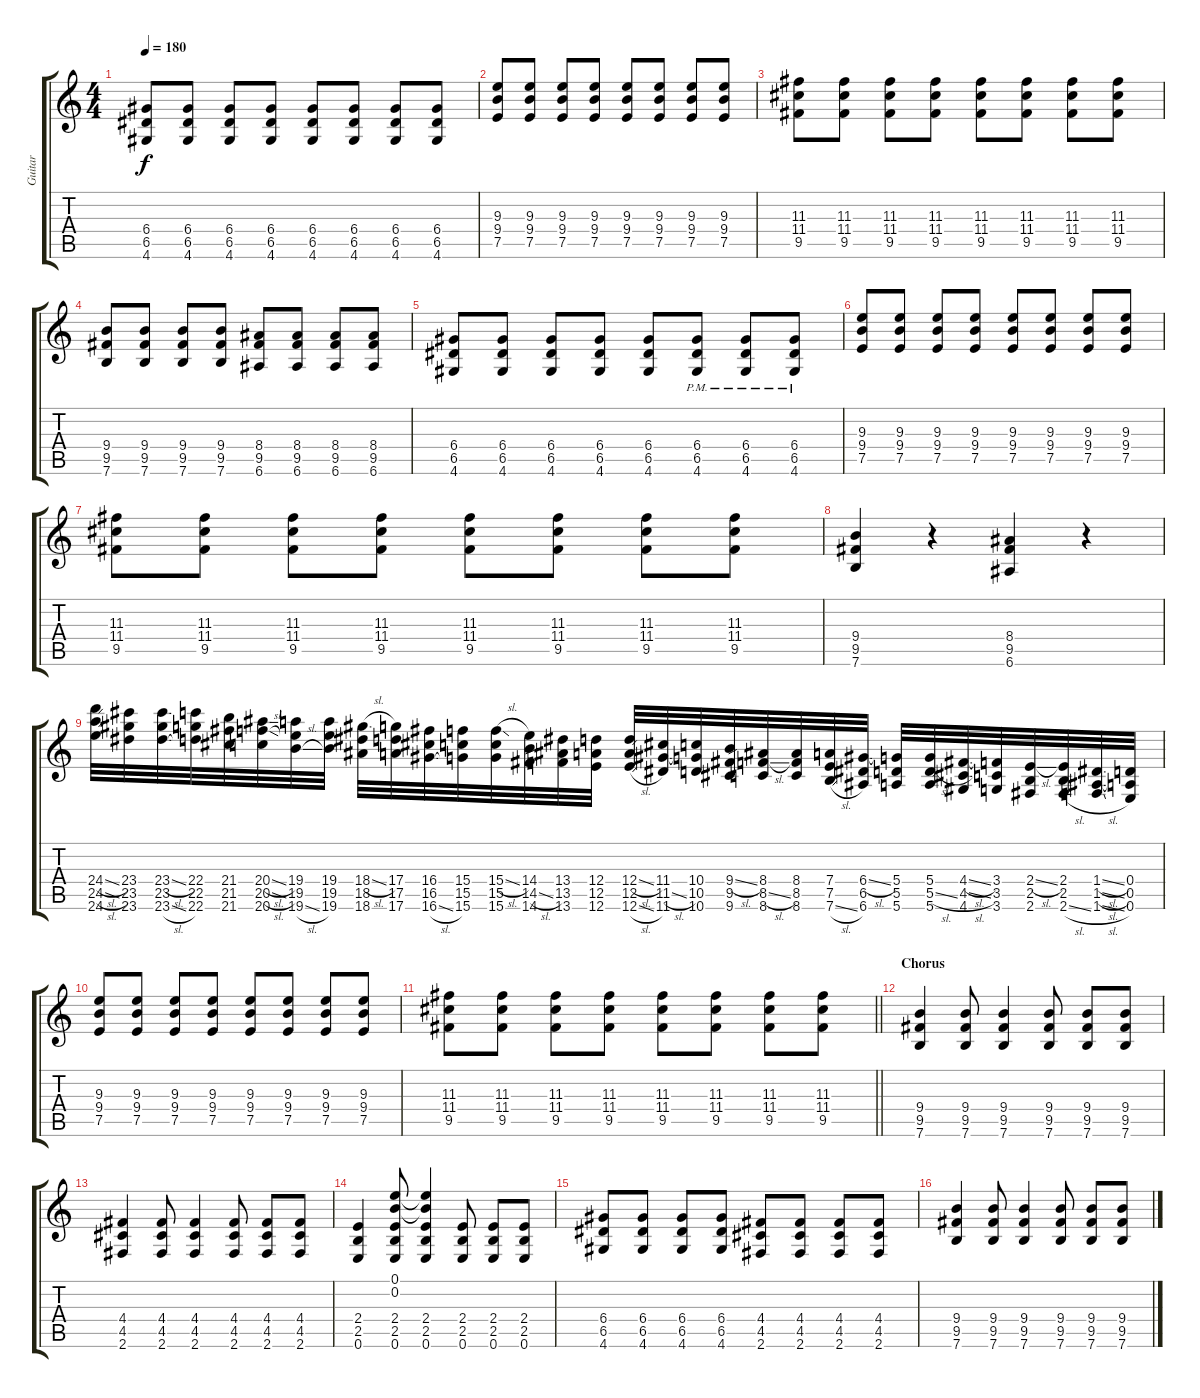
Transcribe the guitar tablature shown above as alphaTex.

\track ("Guitar" "Guitar") {instrument distortionguitar}
\staff {score tabs}
\tuning (E4 B3 G3 D3 A2 E2) {hide}
\ts (4 4)
\tempo 180
\clef g2
\ks c
(6.4 6.5 4.6).8{dy f} (6.4 6.5 4.6).8 (6.4 6.5 4.6).8 (6.4 6.5 4.6).8 (6.4 6.5 4.6).8 (6.4 6.5 4.6).8 (6.4 6.5 4.6).8 (6.4 6.5 4.6).8 |
(9.3 9.4 7.5).8 (9.3 9.4 7.5).8 (9.3 9.4 7.5).8 (9.3 9.4 7.5).8 (9.3 9.4 7.5).8 (9.3 9.4 7.5).8 (9.3 9.4 7.5).8 (9.3 9.4 7.5).8 |
(11.3 11.4 9.5).8 (11.3 11.4 9.5).8 (11.3 11.4 9.5).8 (11.3 11.4 9.5).8 (11.3 11.4 9.5).8 (11.3 11.4 9.5).8 (11.3 11.4 9.5).8 (11.3 11.4 9.5).8 |
(9.4 9.5 7.6).8 (9.4 9.5 7.6).8 (9.4 9.5 7.6).8 (9.4 9.5 7.6).8 (8.4 9.5 6.6).8 (8.4 9.5 6.6).8 (8.4 9.5 6.6).8 (8.4 9.5 6.6).8 |
(6.4 6.5 4.6).8 (6.4 6.5 4.6).8 (6.4 6.5 4.6).8 (6.4 6.5 4.6).8 (6.4 6.5 4.6).8 (6.4{pm} 6.5{pm} 4.6{pm}).8 (6.4{pm} 6.5{pm} 4.6{pm}).8 (6.4{pm} 6.5{pm} 4.6{pm}).8 |
(9.3 9.4 7.5).8 (9.3 9.4 7.5).8 (9.3 9.4 7.5).8 (9.3 9.4 7.5).8 (9.3 9.4 7.5).8 (9.3 9.4 7.5).8 (9.3 9.4 7.5).8 (9.3 9.4 7.5).8 |
(11.3 11.4 9.5).8 (11.3 11.4 9.5).8 (11.3 11.4 9.5).8 (11.3 11.4 9.5).8 (11.3 11.4 9.5).8 (11.3 11.4 9.5).8 (11.3 11.4 9.5).8 (11.3 11.4 9.5).8 |
(9.4 9.5 7.6).4 r.4 (8.4 9.5 6.6).4 r.4 |
(24.4{sl} 24.5{sl} 24.6).32 (23.4 23.5 23.6).32 (23.4{sl} 23.5 23.6{sl}).32 (22.4 22.5 22.6).32 (21.4 21.5 21.6).32 (20.4{sl} 20.5{sl} 20.6).32 (19.4 19.5 19.6{sl}).32 (19.4 19.5 19.6).32 (18.4{sl} 18.5 18.6).32 (17.4 17.5 17.6).32 (16.4 16.5 16.6{sl}).32 (15.4 15.5 15.6).32 (15.4{sl} 15.5 15.6).32 (14.4 14.5{sl} 14.6).32 (13.4 13.5 13.6).32 (12.4 12.5 12.6).32 (12.4{sl} 12.5 12.6{sl}).32 (11.4 11.5{sl} 11.6).32 (10.4 10.5 10.6).32 (9.4{sl} 9.5 9.6).32 (8.4 8.5{sl} 8.6).32 (8.4 8.5 8.6).32 (7.4 7.5 7.6{sl}).32 (6.4{sl} 6.5 6.6).32 (5.4 5.5 5.6).32 (5.4 5.5{sl} 5.6).32 (4.4{sl} 4.5{sl} 4.6).32 (3.4 3.5 3.6).32 (2.4{sl} 2.5 2.6).32 (2.4 2.5 2.6{sl}).32 (1.4{sl} 1.5{sl} 1.6{sl}).32 (0.4 0.5 0.6).32 |
(9.3 9.4 7.5).8 (9.3 9.4 7.5).8 (9.3 9.4 7.5).8 (9.3 9.4 7.5).8 (9.3 9.4 7.5).8 (9.3 9.4 7.5).8 (9.3 9.4 7.5).8 (9.3 9.4 7.5).8 |
\barLineRight lightlight
(11.3 11.4 9.5).8 (11.3 11.4 9.5).8 (11.3 11.4 9.5).8 (11.3 11.4 9.5).8 (11.3 11.4 9.5).8 (11.3 11.4 9.5).8 (11.3 11.4 9.5).8 (11.3 11.4 9.5).8 |
\section ("" "Chorus")
(9.4 9.5 7.6).4 (9.4 9.5 7.6).8 (9.4 9.5 7.6).4 (9.4 9.5 7.6).8 (9.4 9.5 7.6).8 (9.4 9.5 7.6).8 |
(4.4 4.5 2.6).4 (4.4 4.5 2.6).8 (4.4 4.5 2.6).4 (4.4 4.5 2.6).8 (4.4 4.5 2.6).8 (4.4 4.5 2.6).8 |
(2.4 2.5 0.6).4 (0.1 0.2 2.4 2.5 0.6).8 (0.1{t} 0.2{t} 2.4 2.5 0.6).4 (2.4 2.5 0.6).8 (2.4 2.5 0.6).8 (2.4 2.5 0.6).8 |
(6.4 6.5 4.6).8 (6.4 6.5 4.6).8 (6.4 6.5 4.6).8 (6.4 6.5 4.6).8 (4.4 4.5 2.6).8 (4.4 4.5 2.6).8 (4.4 4.5 2.6).8 (4.4 4.5 2.6).8 |
(9.4 9.5 7.6).4 (9.4 9.5 7.6).8 (9.4 9.5 7.6).4 (9.4 9.5 7.6).8 (9.4 9.5 7.6).8 (9.4 9.5 7.6).8
